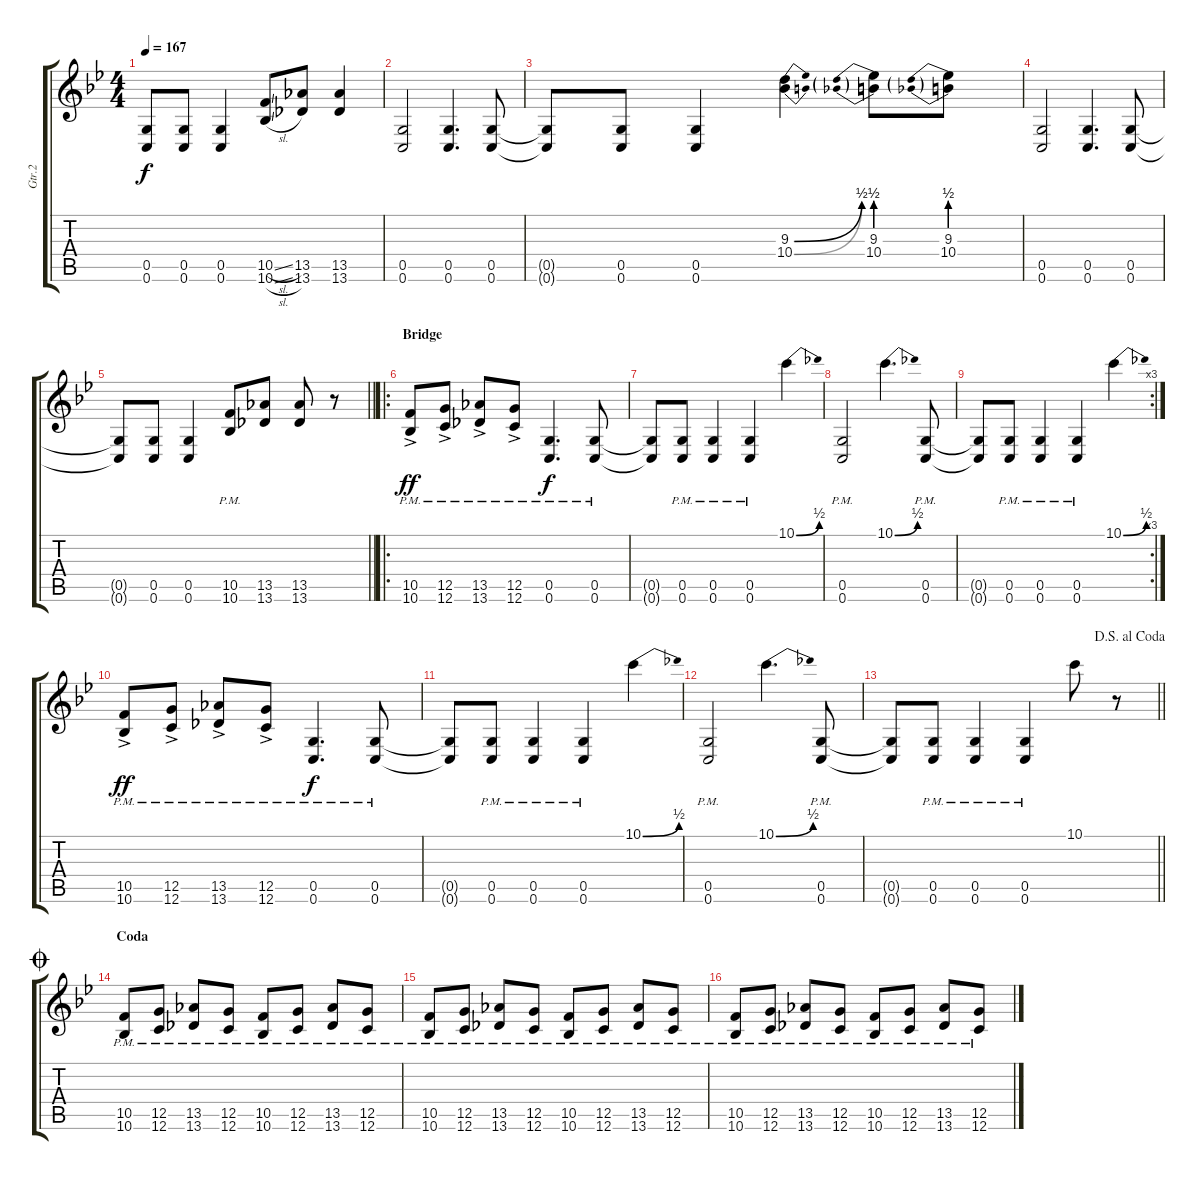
\track ("Gtr.2" "Gtr.2") {instrument distortionguitar}
\staff {score tabs}
\tuning (D4 A3 F3 C3 G2 C2) {hide}
\ts (4 4)
\tempo 167
\clef g2
\ks bb
(0.5{t} 0.6{t}).8{dy f} (0.5 0.6).8 (0.5 0.6).4 (10.5{sl} 10.6{sl}).8 (13.5 13.6).8 (13.5 13.6).4 |
(0.5 0.6).2 (0.5 0.6).4{d} (0.5 0.6).8 |
(0.5{t} 0.6{t}).8 (0.5 0.6).8 (0.5 0.6).4 (9.3{be (bend 0 0 60 2)} 10.4{be (bend 0 0 60 2)}).4 (9.3{be (prebend 0 2 60 2)} 10.4{be (prebend 0 2 60 2)}).8 (9.3{be (prebend 0 2 60 2)} 10.4{be (prebend 0 2 60 2)}).8 |
(0.5 0.6).2 (0.5 0.6).4{d} (0.5 0.6).8 |
\barLineRight lightlight
(0.5{t} 0.6{t}).8 (0.5 0.6).8 (0.5 0.6).4 (10.5{pm} 10.6{pm}).8 (13.5 13.6).8 (13.5 13.6).8 r.8 |
\ro
\section ("" "Bridge")
(10.5{ac pm} 10.6{ac pm}).8{dy ff} (12.5{ac pm} 12.6{ac pm}).8 (13.5{ac pm} 13.6{ac pm}).8 (12.5{ac pm} 12.6{ac pm}).8 (0.5{pm} 0.6{pm}).4{d dy f} (0.5{pm} 0.6{pm}).8 |
(0.5{t} 0.6{t}).8 (0.5{pm} 0.6{pm}).8 (0.5{pm} 0.6{pm}).4 (0.5{pm} 0.6{pm}).4 10.1{be (bend 0 0 60 2)}.4 |
(0.5{pm} 0.6{pm}).2 10.1{be (bend 0 0 60 2)}.4{d} (0.5{pm} 0.6{pm}).8 |
\rc 3
(0.5{t} 0.6{t}).8 (0.5{pm} 0.6{pm}).8 (0.5{pm} 0.6{pm}).4 (0.5{pm} 0.6{pm}).4 10.1{be (bend 0 0 60 2)}.4 |
(10.5{ac pm} 10.6{ac pm}).8{dy ff} (12.5{ac pm} 12.6{ac pm}).8 (13.5{ac pm} 13.6{ac pm}).8 (12.5{ac pm} 12.6{ac pm}).8 (0.5{pm} 0.6{pm}).4{d dy f} (0.5{pm} 0.6{pm}).8 |
(0.5{t} 0.6{t}).8 (0.5{pm} 0.6{pm}).8 (0.5{pm} 0.6{pm}).4 (0.5{pm} 0.6{pm}).4 10.1{be (bend 0 0 60 2)}.4 |
(0.5{pm} 0.6{pm}).2 10.1{be (bend 0 0 60 2)}.4{d} (0.5{pm} 0.6{pm}).8 |
\jump dalsegnoalcoda
\barLineRight lightlight
(0.5{t} 0.6{t}).8 (0.5{pm} 0.6{pm}).8 (0.5{pm} 0.6{pm}).4 (0.5{pm} 0.6{pm}).4 10.1.8 r.8 |
\section ("" "Coda")
\jump coda
(10.5{pm} 10.6{pm}).8 (12.5{pm} 12.6{pm}).8 (13.5{pm} 13.6{pm}).8 (12.5{pm} 12.6{pm}).8 (10.5{pm} 10.6{pm}).8 (12.5{pm} 12.6{pm}).8 (13.5{pm} 13.6{pm}).8 (12.5{pm} 12.6{pm}).8 |
(10.5{pm} 10.6{pm}).8 (12.5{pm} 12.6{pm}).8 (13.5{pm} 13.6{pm}).8 (12.5{pm} 12.6{pm}).8 (10.5{pm} 10.6{pm}).8 (12.5{pm} 12.6{pm}).8 (13.5{pm} 13.6{pm}).8 (12.5{pm} 12.6{pm}).8 |
(10.5{pm} 10.6{pm}).8 (12.5{pm} 12.6{pm}).8 (13.5{pm} 13.6{pm}).8 (12.5{pm} 12.6{pm}).8 (10.5{pm} 10.6{pm}).8 (12.5{pm} 12.6{pm}).8 (13.5{pm} 13.6{pm}).8 (12.5{pm} 12.6{pm}).8
